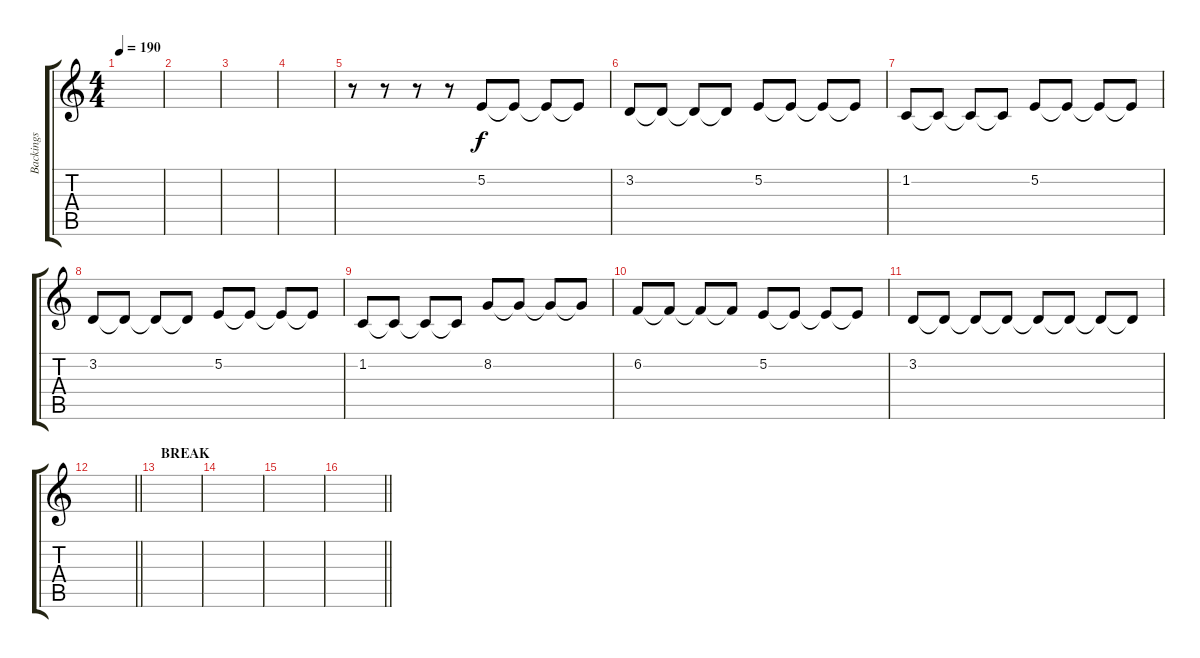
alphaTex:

\track ("Backings" "Backings") {instrument altosax}
\staff {score tabs}
\tuning (E4 B3 G3 D3 A2 E2) {hide}
\ts (4 4)
\tempo 190
\clef g2
\ks c
|
|
|
|
r.8 r.8 r.8 r.8 5.2.8 5.2{t}.8 5.2{t}.8 5.2{t}.8 |
3.2.8 3.2{t}.8 3.2{t}.8 3.2{t}.8 5.2.8 5.2{t}.8 5.2{t}.8 5.2{t}.8 |
1.2.8 1.2{t}.8 1.2{t}.8 1.2{t}.8 5.2.8 5.2{t}.8 5.2{t}.8 5.2{t}.8 |
3.2.8 3.2{t}.8 3.2{t}.8 3.2{t}.8 5.2.8 5.2{t}.8 5.2{t}.8 5.2{t}.8 |
1.2.8 1.2{t}.8 1.2{t}.8 1.2{t}.8 8.2.8 8.2{t}.8 8.2{t}.8 8.2{t}.8 |
6.2.8 6.2{t}.8 6.2{t}.8 6.2{t}.8 5.2.8 5.2{t}.8 5.2{t}.8 5.2{t}.8 |
3.2.8 3.2{t}.8 3.2{t}.8 3.2{t}.8 3.2{t}.8 3.2{t}.8 3.2{t}.8 3.2{t}.8 |
\barLineRight lightlight
|
\section ("" "BREAK")
|
|
|
\barLineRight lightlight
